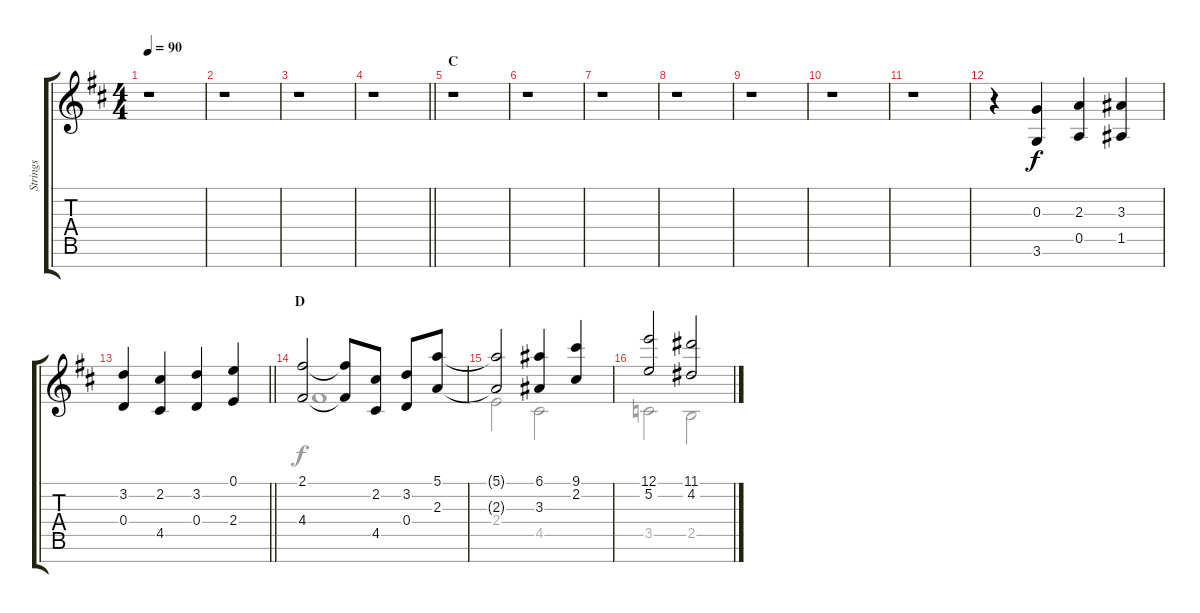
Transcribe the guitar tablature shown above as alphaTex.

\track ("Strings" "Strings") {instrument stringensemble1}
\staff {score tabs}
\tuning (E5 B4 G4 D4 A3 E3 B2) {hide}
\voice
\ts (4 4)
\tempo 90
\clef g2
\ks d
r.1{dy f} |
r.1 |
r.1 |
\barLineRight lightlight
r.1 |
\section ("" "C")
r.1 |
r.1 |
r.1 |
r.1 |
r.1 |
r.1 |
r.1 |
r.4 (0.3 3.6).4 (2.3 0.5).4 (3.3 1.5).4 |
\barLineRight lightlight
(3.2 0.4).4 (2.2 4.5).4 (3.2 0.4).4 (0.1 2.4).4 |
\section ("" "D")
(2.1 4.4).2 (2.1{t} 4.4{t}).8 (2.2 4.5).8 (3.2 0.4).8 (5.1 2.3).8 |
(5.1{t} 2.3{t}).2 (6.1 3.3).4 (9.1 2.2).4 |
(12.1 5.2).2 (11.1 4.2).2
\voice
\clef g2
\ottava regular
\simile none
\ks d
|
|
|
\barLineRight lightlight
|
|
|
|
|
|
|
|
|
\barLineRight lightlight
|
4.4.1 |
2.4.2 4.5.2 |
3.5.2 2.5.2
